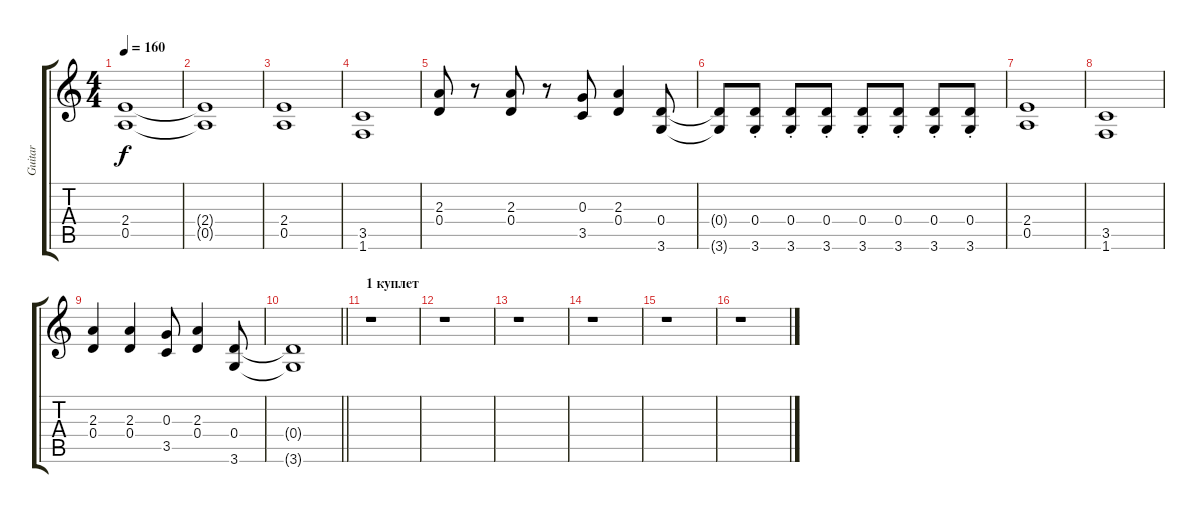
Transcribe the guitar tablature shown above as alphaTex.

\track ("Guitar" "Guitar") {instrument distortionguitar}
\staff {score tabs}
\tuning (E4 B3 G3 D3 A2 E2) {hide}
\ts (4 4)
\tempo 160
\clef g2
\ks c
(2.4 0.5).1{dy f} |
(2.4{t} 0.5{t}).1 |
(2.4 0.5).1 |
(3.5 1.6).1 |
(2.3 0.4).8 r.8 (2.3 0.4).8 r.8 (0.3 3.5).8 (2.3 0.4).4 (0.4 3.6).8 |
(0.4{t} 3.6{t}).8 (0.4{st} 3.6{st}).8 (0.4{st} 3.6).8 (0.4{st} 3.6).8 (0.4{st} 3.6).8 (0.4{st} 3.6).8 (0.4{st} 3.6).8 (0.4{st} 3.6).8 |
(2.4 0.5).1 |
(3.5 1.6).1 |
(2.3 0.4).4 (2.3 0.4).4 (0.3 3.5).8 (2.3 0.4).4 (0.4 3.6).8 |
\barLineRight lightlight
(0.4{t} 3.6{t}).1 |
\section ("" "1 куплет")
r.1 |
r.1 |
r.1 |
r.1 |
r.1 |
r.1
